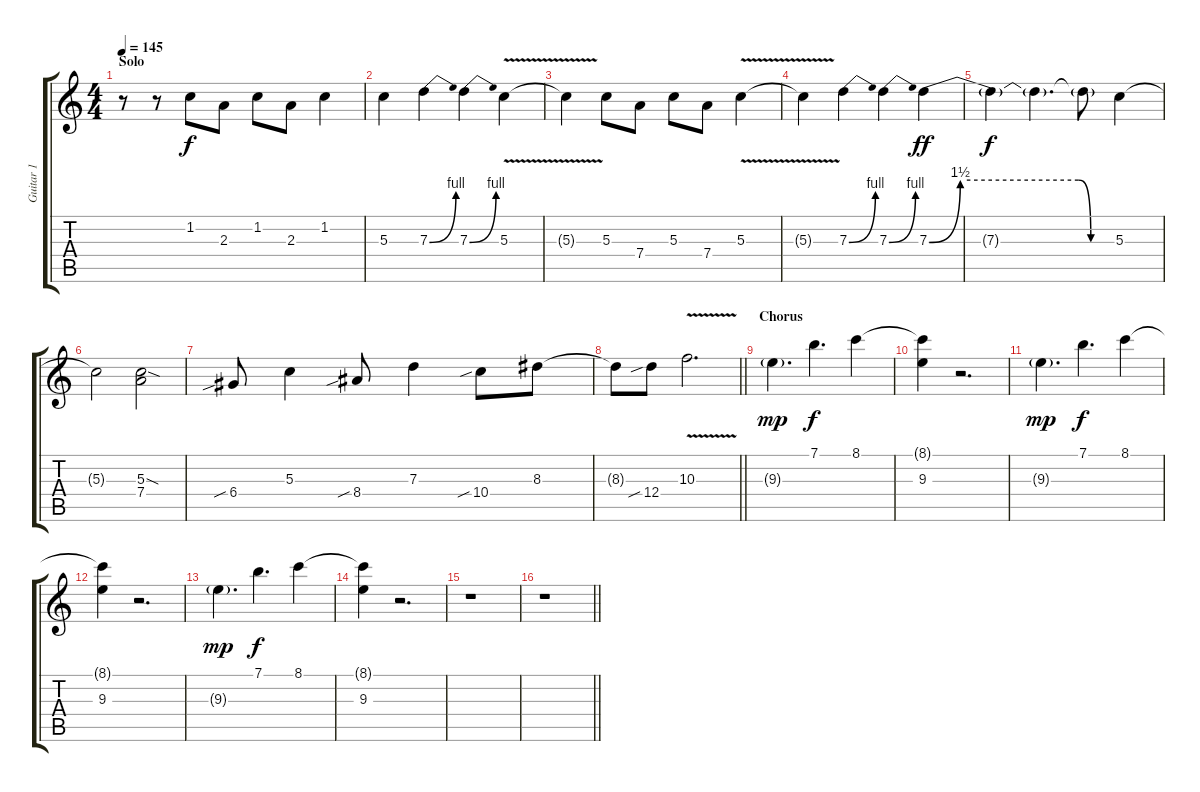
\track ("Guitar 1" "Guitar 1") {instrument acousticguitarsteel}
\staff {score tabs}
\tuning (E4 B3 G3 D3 A2 E2) {hide}
\ts (4 4)
\section ("" "Solo")
\tempo 145
\clef g2
\ks c
r.8{dy f volume 15 instrument distortionguitar} r.8 1.2.8 2.3.8 1.2.8 2.3.8 1.2.4 |
5.3.4 7.3{be (bend 0 0 60 4)}.4 7.3{be (bend 0 0 60 4)}.4 5.3{v}.4 |
5.3{t}.4 5.3.8 7.4.8 5.3.8 7.4.8 5.3{v}.4 |
5.3{t}.4 7.3{be (bend 0 0 60 4)}.4 7.3{be (bend 0 0 60 4)}.4 7.3{be (custom 0 0 10 6 48 6 52 0 60 0)}.4{dy ff} |
7.3{t}.4{dy f} 7.3{t}.4{d} 7.3{t}.8 5.3.4 |
5.3{t}.2 (5.3{sod} 7.4).2 |
6.4{sib}.8 5.3.4 8.4{sib}.8 7.3.4 10.4{sib}.8 8.3.8 |
\barLineRight lightlight
8.3{t}.8 12.4{sib}.8 10.3{v}.2{d} |
\section ("" "Chorus")
9.3{g}.4{d dy mp volume 8 instrument acousticguitarnylon} 7.1.4{d dy f} 8.1.4 |
(8.1{t} 9.3).4 r.2{d} |
9.3{g}.4{d dy mp instrument acousticguitarnylon} 7.1.4{d dy f} 8.1.4 |
(8.1{t} 9.3).4 r.2{d} |
9.3{g}.4{d dy mp} 7.1.4{d dy f} 8.1.4 |
(8.1{t} 9.3).4 r.2{d} |
r.1 |
\barLineRight lightlight
r.1
